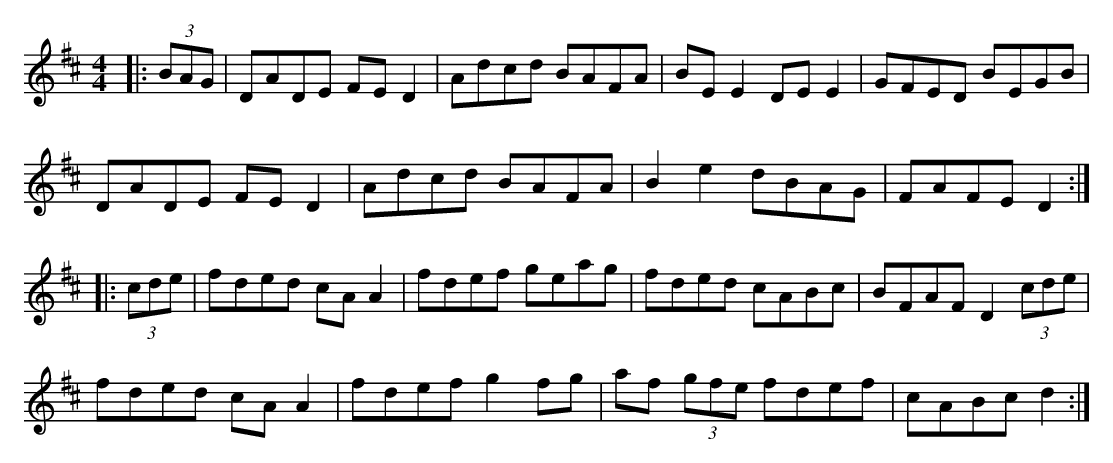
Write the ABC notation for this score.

X:1
M:4/4
K:D
|:(3BAG|DADE FE D2|Adcd BAFA|BE E2 DE E2|GFED BEGB|
DADE FE D2|Adcd BAFA|B2 e2 dBAG|FAFE D2:|
|:(3cde|fded cA A2|fdef geag|fded cABc|BFAF D2 (3cde|
fded cA A2|fdef g2 fg|af (3gfe fdef|cABc d2:|
